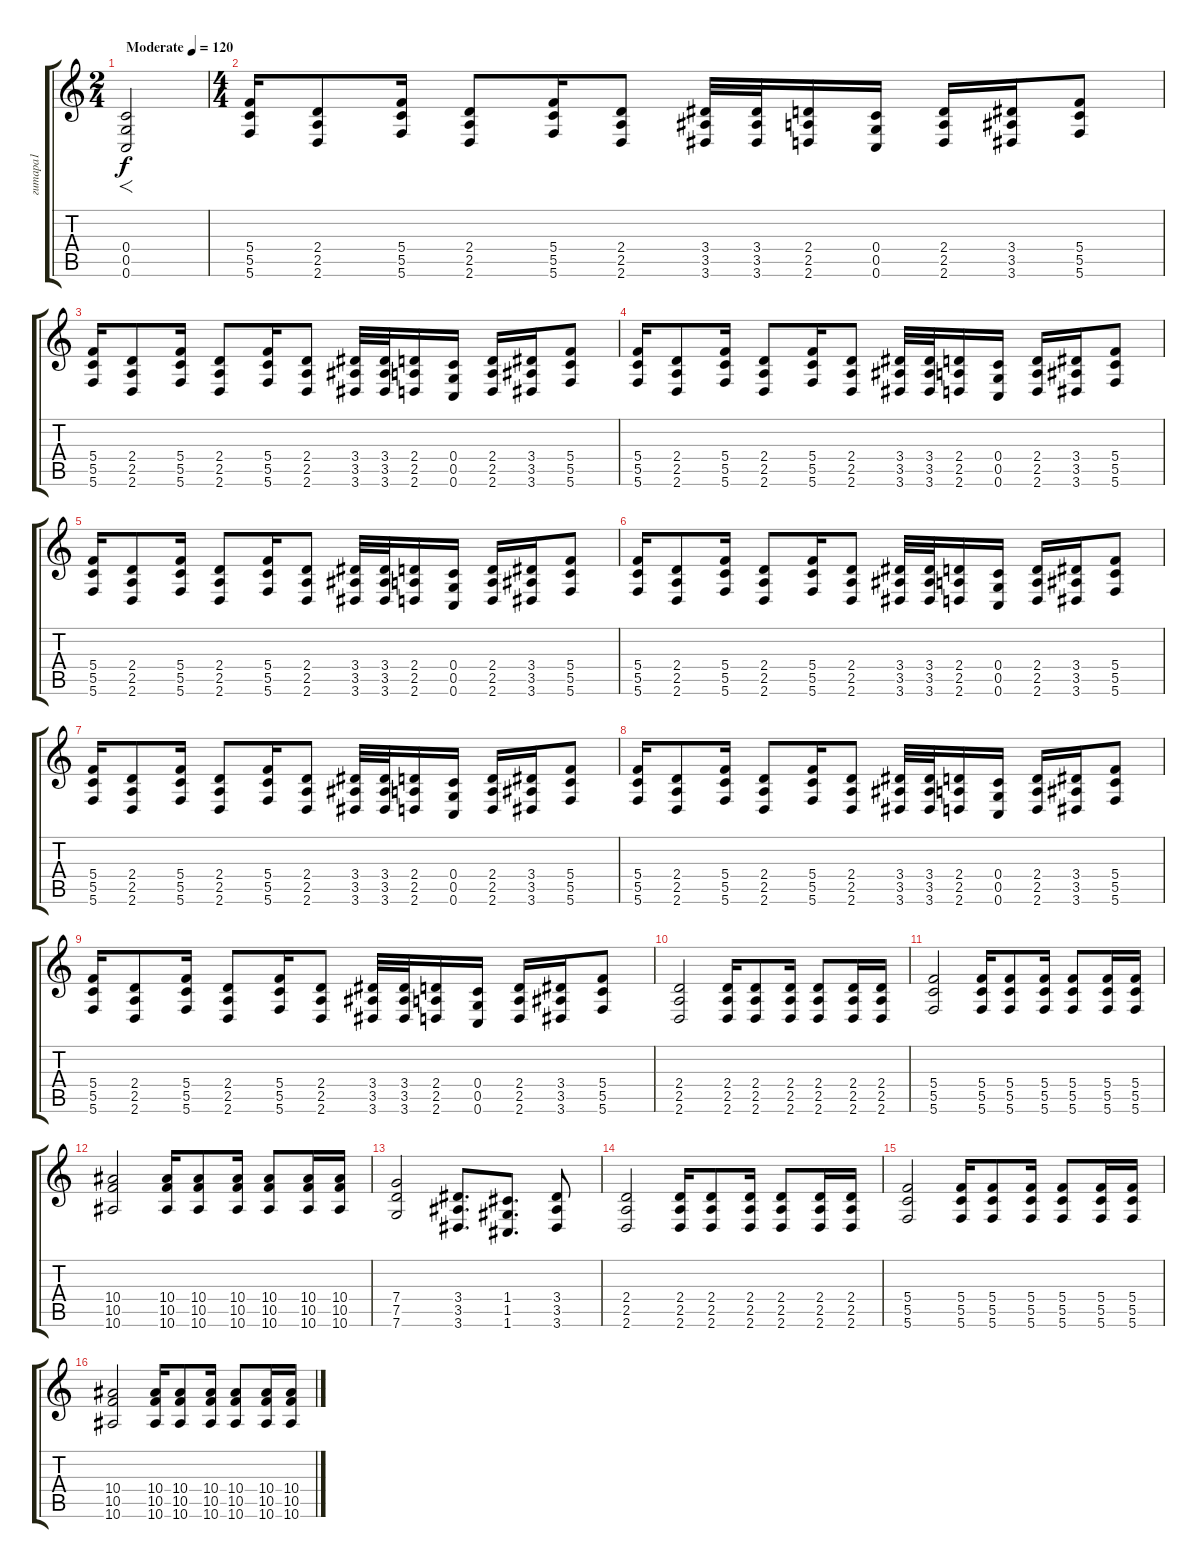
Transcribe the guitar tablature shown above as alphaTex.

\track ("гитара1" "гитара1") {instrument overdrivenguitar}
\staff {score tabs}
\tuning (D4 A3 F3 C3 G2 C2) {hide}
\ts (2 4)
\tempo (120 "Moderate")
\clef g2
\ks c
(0.4 0.5 0.6).2{f dy f instrument overdrivenguitar} |
\ts (4 4)
(5.4 5.5 5.6).16 (2.4 2.5 2.6).8 (5.4 5.5 5.6).16 (2.4 2.5 2.6).8 (5.4 5.5 5.6).16 (2.4 2.5 2.6).8 (3.4 3.5 3.6).32 (3.4 3.5 3.6).32 (2.4 2.5 2.6).16 (0.4 0.5 0.6).16 (2.4 2.5 2.6).16 (3.4 3.5 3.6).16 (5.4 5.5 5.6).8 |
(5.4 5.5 5.6).16 (2.4 2.5 2.6).8 (5.4 5.5 5.6).16 (2.4 2.5 2.6).8 (5.4 5.5 5.6).16 (2.4 2.5 2.6).8 (3.4 3.5 3.6).32 (3.4 3.5 3.6).32 (2.4 2.5 2.6).16 (0.4 0.5 0.6).16 (2.4 2.5 2.6).16 (3.4 3.5 3.6).16 (5.4 5.5 5.6).8 |
(5.4 5.5 5.6).16 (2.4 2.5 2.6).8 (5.4 5.5 5.6).16 (2.4 2.5 2.6).8 (5.4 5.5 5.6).16 (2.4 2.5 2.6).8 (3.4 3.5 3.6).32 (3.4 3.5 3.6).32 (2.4 2.5 2.6).16 (0.4 0.5 0.6).16 (2.4 2.5 2.6).16 (3.4 3.5 3.6).16 (5.4 5.5 5.6).8 |
(5.4 5.5 5.6).16 (2.4 2.5 2.6).8 (5.4 5.5 5.6).16 (2.4 2.5 2.6).8 (5.4 5.5 5.6).16 (2.4 2.5 2.6).8 (3.4 3.5 3.6).32 (3.4 3.5 3.6).32 (2.4 2.5 2.6).16 (0.4 0.5 0.6).16 (2.4 2.5 2.6).16 (3.4 3.5 3.6).16 (5.4 5.5 5.6).8 |
(5.4 5.5 5.6).16 (2.4 2.5 2.6).8 (5.4 5.5 5.6).16 (2.4 2.5 2.6).8 (5.4 5.5 5.6).16 (2.4 2.5 2.6).8 (3.4 3.5 3.6).32 (3.4 3.5 3.6).32 (2.4 2.5 2.6).16 (0.4 0.5 0.6).16 (2.4 2.5 2.6).16 (3.4 3.5 3.6).16 (5.4 5.5 5.6).8 |
(5.4 5.5 5.6).16 (2.4 2.5 2.6).8 (5.4 5.5 5.6).16 (2.4 2.5 2.6).8 (5.4 5.5 5.6).16 (2.4 2.5 2.6).8 (3.4 3.5 3.6).32 (3.4 3.5 3.6).32 (2.4 2.5 2.6).16 (0.4 0.5 0.6).16 (2.4 2.5 2.6).16 (3.4 3.5 3.6).16 (5.4 5.5 5.6).8 |
(5.4 5.5 5.6).16 (2.4 2.5 2.6).8 (5.4 5.5 5.6).16 (2.4 2.5 2.6).8 (5.4 5.5 5.6).16 (2.4 2.5 2.6).8 (3.4 3.5 3.6).32 (3.4 3.5 3.6).32 (2.4 2.5 2.6).16 (0.4 0.5 0.6).16 (2.4 2.5 2.6).16 (3.4 3.5 3.6).16 (5.4 5.5 5.6).8 |
(5.4 5.5 5.6).16 (2.4 2.5 2.6).8 (5.4 5.5 5.6).16 (2.4 2.5 2.6).8 (5.4 5.5 5.6).16 (2.4 2.5 2.6).8 (3.4 3.5 3.6).32 (3.4 3.5 3.6).32 (2.4 2.5 2.6).16 (0.4 0.5 0.6).16 (2.4 2.5 2.6).16 (3.4 3.5 3.6).16 (5.4 5.5 5.6).8 |
(2.4 2.5 2.6).2 (2.4 2.5 2.6).16 (2.4 2.5 2.6).8 (2.4 2.5 2.6).16 (2.4 2.5 2.6).8 (2.4 2.5 2.6).16 (2.4 2.5 2.6).16 |
(5.4 5.5 5.6).2 (5.4 5.5 5.6).16 (5.4 5.5 5.6).8 (5.4 5.5 5.6).16 (5.4 5.5 5.6).8 (5.4 5.5 5.6).16 (5.4 5.5 5.6).16 |
(10.4 10.5 10.6).2 (10.4 10.5 10.6).16 (10.4 10.5 10.6).8 (10.4 10.5 10.6).16 (10.4 10.5 10.6).8 (10.4 10.5 10.6).16 (10.4 10.5 10.6).16 |
(7.4 7.5 7.6).2 (3.4 3.5 3.6).8{d} (1.4 1.5 1.6).8{d} (3.4 3.5 3.6).8 |
(2.4 2.5 2.6).2 (2.4 2.5 2.6).16 (2.4 2.5 2.6).8 (2.4 2.5 2.6).16 (2.4 2.5 2.6).8 (2.4 2.5 2.6).16 (2.4 2.5 2.6).16 |
(5.4 5.5 5.6).2 (5.4 5.5 5.6).16 (5.4 5.5 5.6).8 (5.4 5.5 5.6).16 (5.4 5.5 5.6).8 (5.4 5.5 5.6).16 (5.4 5.5 5.6).16 |
(10.4 10.5 10.6).2 (10.4 10.5 10.6).16 (10.4 10.5 10.6).8 (10.4 10.5 10.6).16 (10.4 10.5 10.6).8 (10.4 10.5 10.6).16 (10.4 10.5 10.6).16
